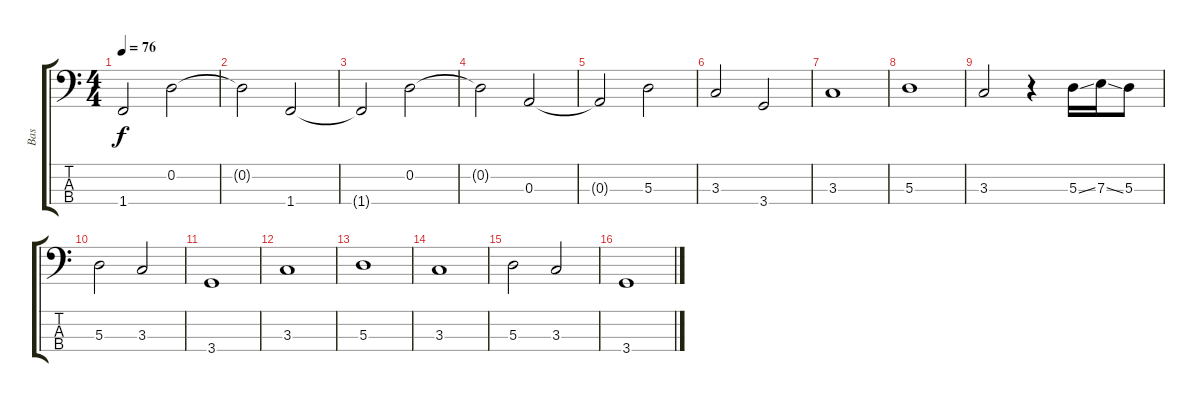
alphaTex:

\track ("Bas" "Bas") {instrument electricbassfinger}
\staff {score tabs}
\tuning (G2 D2 A1 E1) {hide}
\ts (4 4)
\tempo 76
\clef f4
\ks c
1.4{t}.2{dy f} 0.2.2 |
0.2{t}.2 1.4.2 |
1.4{t}.2 0.2.2 |
0.2{t}.2 0.3.2 |
0.3{t}.2 5.3.2 |
3.3.2 3.4.2 |
3.3.1 |
5.3.1 |
3.3.2 r.4 5.3{ss}.16 7.3{ss}.16 5.3.8 |
5.3.2 3.3.2 |
3.4.1 |
3.3.1 |
5.3.1 |
3.3.1 |
5.3.2 3.3.2 |
3.4.1
